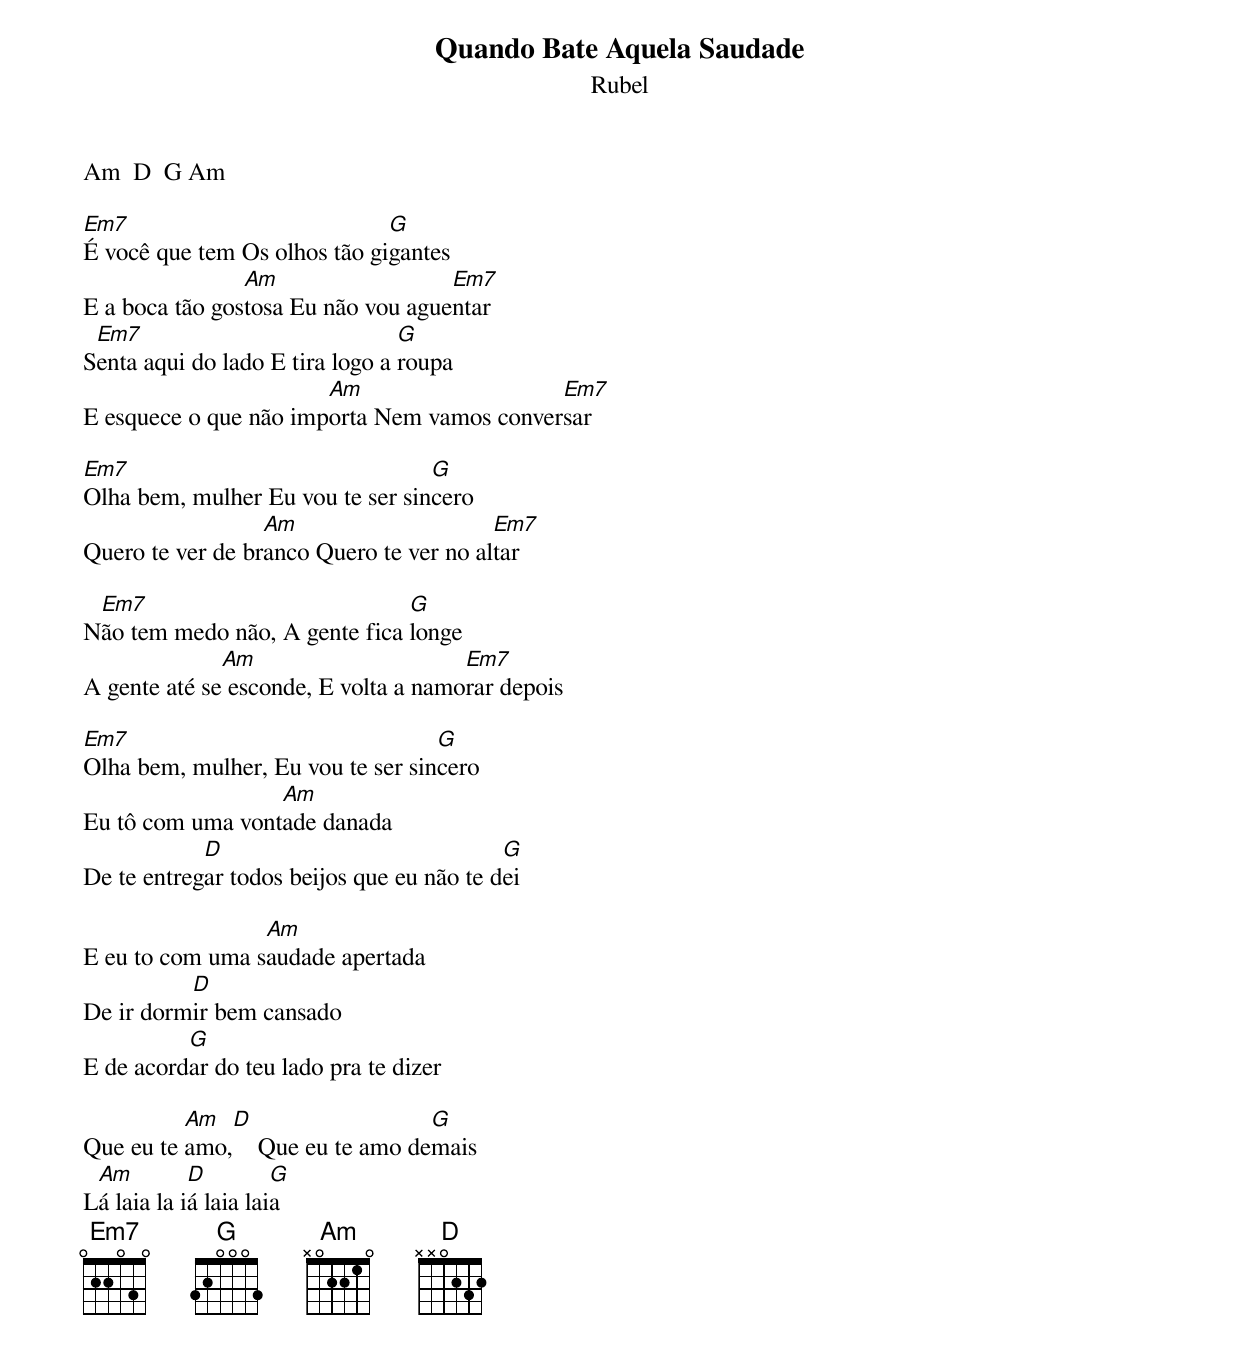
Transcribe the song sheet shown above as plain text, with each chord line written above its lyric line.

Quando Bate Aquela Saudade
Rubel

Am  D  G Am

Em7                           G
É você que tem Os olhos tão gigantes
                Am                  Em7
E a boca tão gostosa Eu não vou aguentar
 Em7                             G
Senta aqui do lado E tira logo a roupa
                       Am                   Em7
E esquece o que não importa Nem vamos conversar

Em7                               G
Olha bem, mulher Eu vou te ser sincero
                  Am                     Em7
Quero te ver de branco Quero te ver no altar

 Em7                           G
Não tem medo não, A gente fica longe
              Am                      Em7
A gente até se esconde, E volta a namorar depois

Em7                                G
Olha bem, mulher, Eu vou te ser sincero
                  Am
Eu tô com uma vontade danada
            D                              G
De te entregar todos beijos que eu não te dei

                 Am
E eu to com uma saudade apertada
          D
De ir dormir bem cansado
          G
E de acordar do teu lado pra te dizer

          Am  D                   G
Que eu te amo,    Que eu te amo demais
 Am         D         G
Lá laia la iá laia laia
